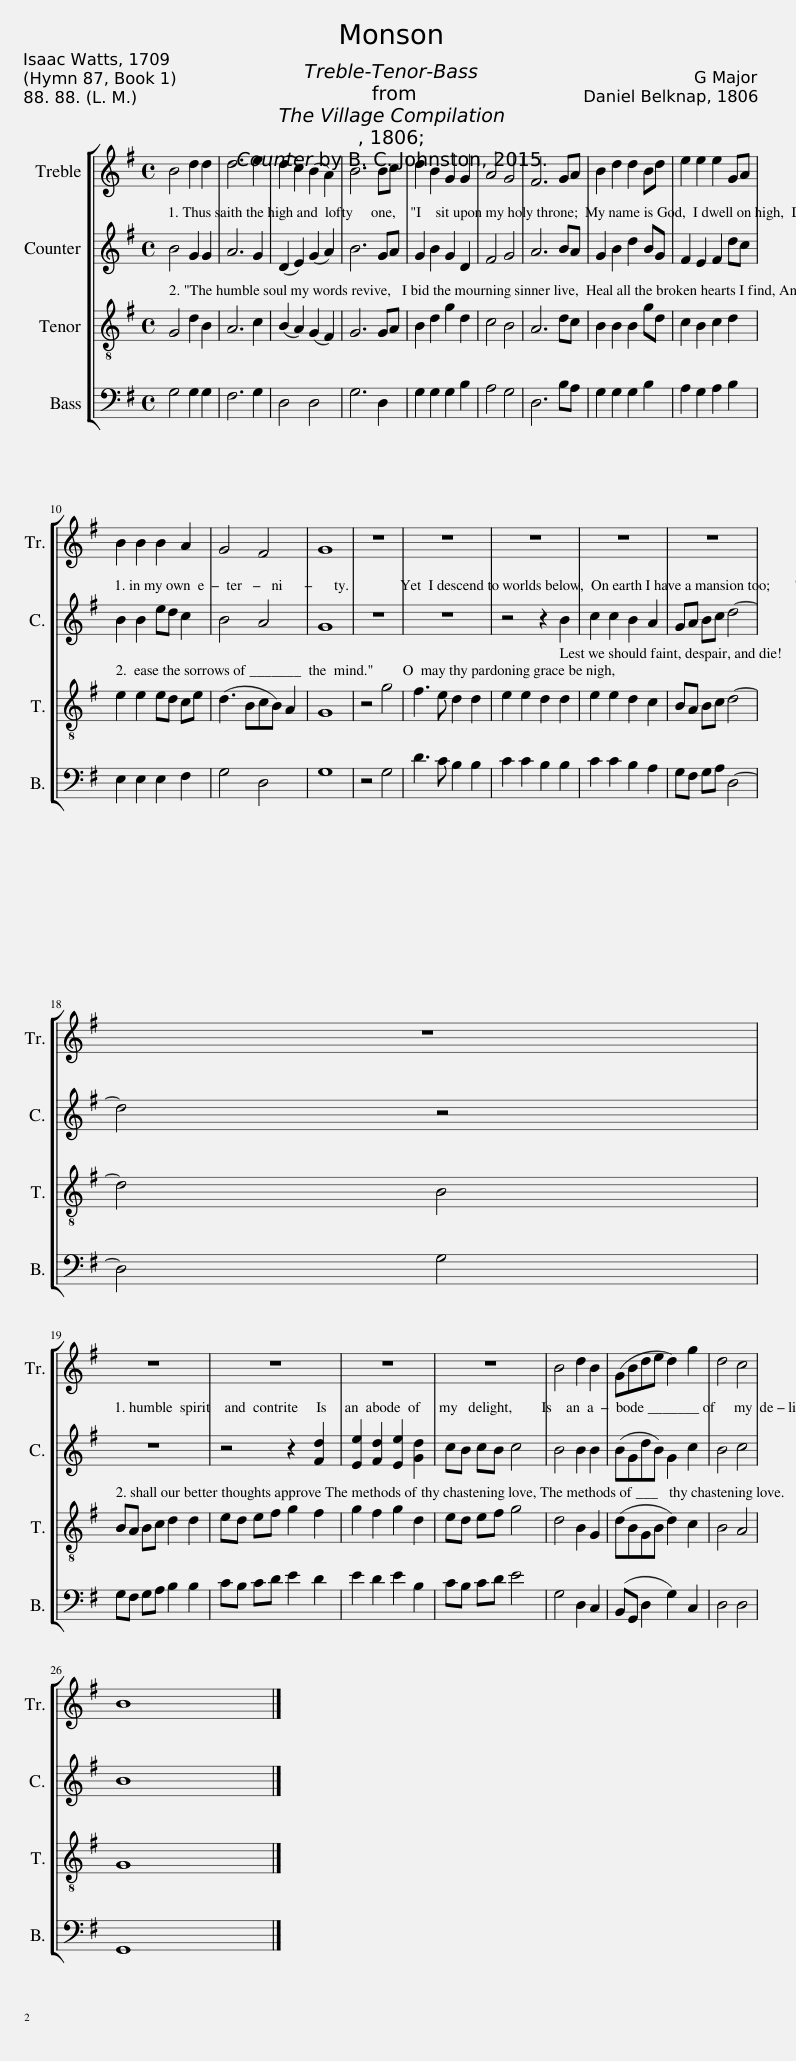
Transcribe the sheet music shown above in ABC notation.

X:1
%%score [ 1 2 3 4 ]
L:1/8
M:4/4
I:linebreak $
K:G
V:1 treble
V:2 treble
V:3 treble-8
V:4 bass
V:1
 B4 d2 d2 | d6 e2 | (d2 c2) (B2 A2) | B6 Bc | d2 B2 G2 G2 | %5
 A4 G4 | F6 GA | B2 d2 d2 Bd | e2 e2 e2 GA |$ B2 B2 B2 A2 | %10
 G4 F4 | G8 | z8 | z8 | z8 | %15
 z8 | z8 |$ z8 |$ z8 | z8 | %20
 z8 | z8 | B4 d2 B2 | (GBde d2) g2 | d4 c4 |$ %25
 B8 |] %26
V:2
 B4 G2 G2 | A6 G2 | (D2 E2) (G2 A2) | B6 GA | G2 B2 G2 D2 | %5
 F4 G4 | A6 BA | G2 B2 d2 BG | F2 E2 F2 dc |$ B2 B2 ed c2 | %10
 B4 A4 | G8 | z8 | z8 | z4 z2 B2 | %15
 c2 c2 B2 A2 | GA Bc d4- |$ d4 z4 |$ z8 | z4 z2 [Fd]2 | %20
 [Ee]2 [Fd]2 [Ee]2 [Gd]2 | cB cB c4 | B4 B2 B2 | (BGdB) G2 c2 | B4 c4 |$ %25
 B8 |] %26
V:3
 G4 d2 B2 | A6 c2 | (B2 A2) (G2 F2) | G6 GA | B2 d2 g2 d2 | %5
 c4 B4 | A6 dc | B2 B2 B2 gd | c2 B2 c2 d2 |$ e2 e2 ed ce | %10
 (d3 BcB) A2 | G8 | z4 g4 | f3 e d2 d2 | e2 e2 d2 d2 | %15
 e2 e2 d2 c2 | BA Bc d4- |$ d4 B4 |$ BA Bc d2 d2 | ed ef g2 f2 | %20
 g2 f2 g2 d2 | ed ef g4 | d4 B2 G2 | (dBGB d2) c2 | B4 A4 |$ %25
 G8 |] %26
V:4
 G,4 G,2 G,2 | F,6 G,2 | D,4 D,4 | G,6 D,2 | G,2 G,2 G,2 B,2 | %5
 A,4 G,4 | D,6 B,A, | G,2 G,2 G,2 B,2 | A,2 G,2 A,2 B,2 |$ E,2 E,2 E,2 F,2 | %10
 G,4 D,4 | G,8 | z4 G,4 | D3 C B,2 B,2 | C2 C2 B,2 B,2 | %15
 C2 C2 B,2 A,2 | G,F, G,A, D,4- |$ D,4 G,4 |$ G,F, G,A, B,2 B,2 | CB, CD E2 D2 | %20
 E2 D2 E2 B,2 | CB, CD E4 | G,4 D,2 C,2 | (B,,G,, D,2 G,2) C,2 | D,4 D,4 |$ %25
 G,,8 |] %26
